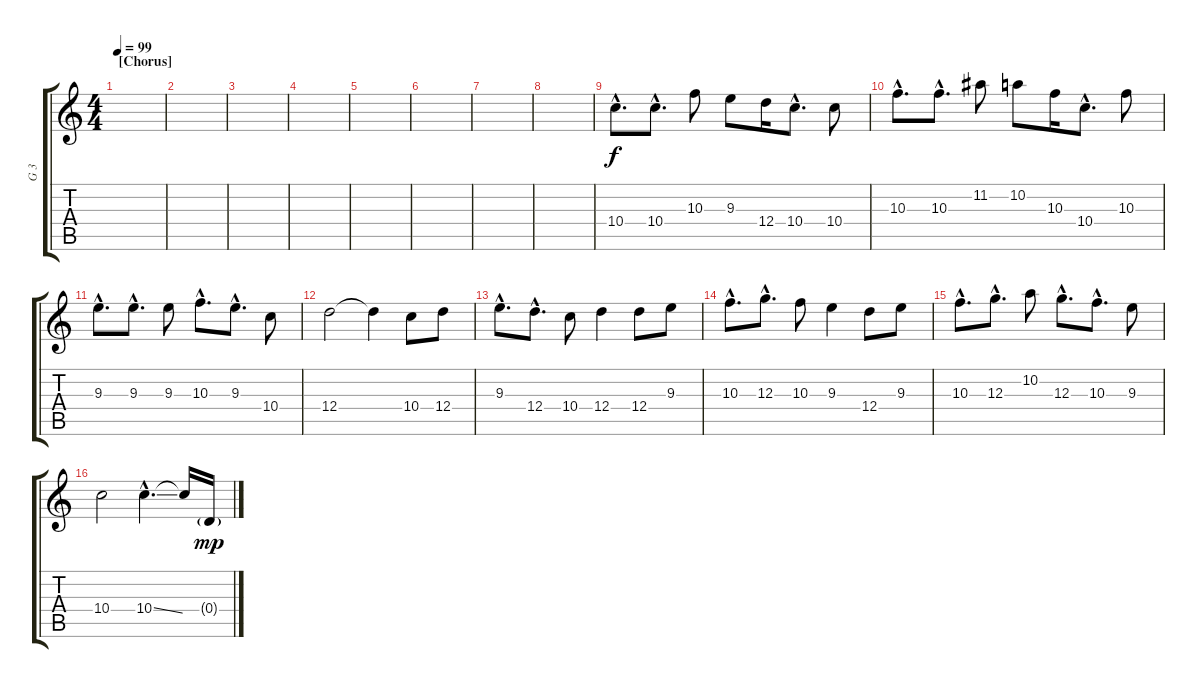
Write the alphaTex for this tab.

\track ("G 3" "G 3") {instrument overdrivenguitar}
\staff {score tabs}
\tuning (E4 B3 G3 D3 A2 E2) {hide}
\ts (4 4)
\section ("" "[Chorus]")
\tempo 99
\clef g2
\ks c
|
|
|
|
|
|
|
|
\section ("" "")
10.4{hac}.8{d} 10.4{hac}.8{d} 10.3.8 9.3.8 12.4.16 10.4{hac}.8{d} 10.4.8 |
10.3{hac}.8{d} 10.3{hac}.8{d} 11.2.8 10.2.8 10.3.16 10.4{hac}.8{d} 10.3.8 |
9.3{hac}.8{d} 9.3{hac}.8{d} 9.3.8 10.3{hac}.8{d} 9.3{hac}.8{d} 10.4.8 |
12.4.2 12.4{t}.4 10.4.8 12.4.8 |
\section ("" "")
9.3{hac}.8{d} 12.4{hac}.8{d} 10.4.8 12.4.4 12.4.8 9.3.8 |
10.3{hac}.8{d} 12.3{hac}.8{d} 10.3.8 9.3.4 12.4.8 9.3.8 |
10.3{hac}.8{d} 12.3{hac}.8{d} 10.2.8 12.3{hac}.8{d} 10.3{hac}.8{d} 9.3.8 |
10.4.2 10.4{ss hac}.4{d} 10.4{t}.16 0.4{g}.16{dy mp}
